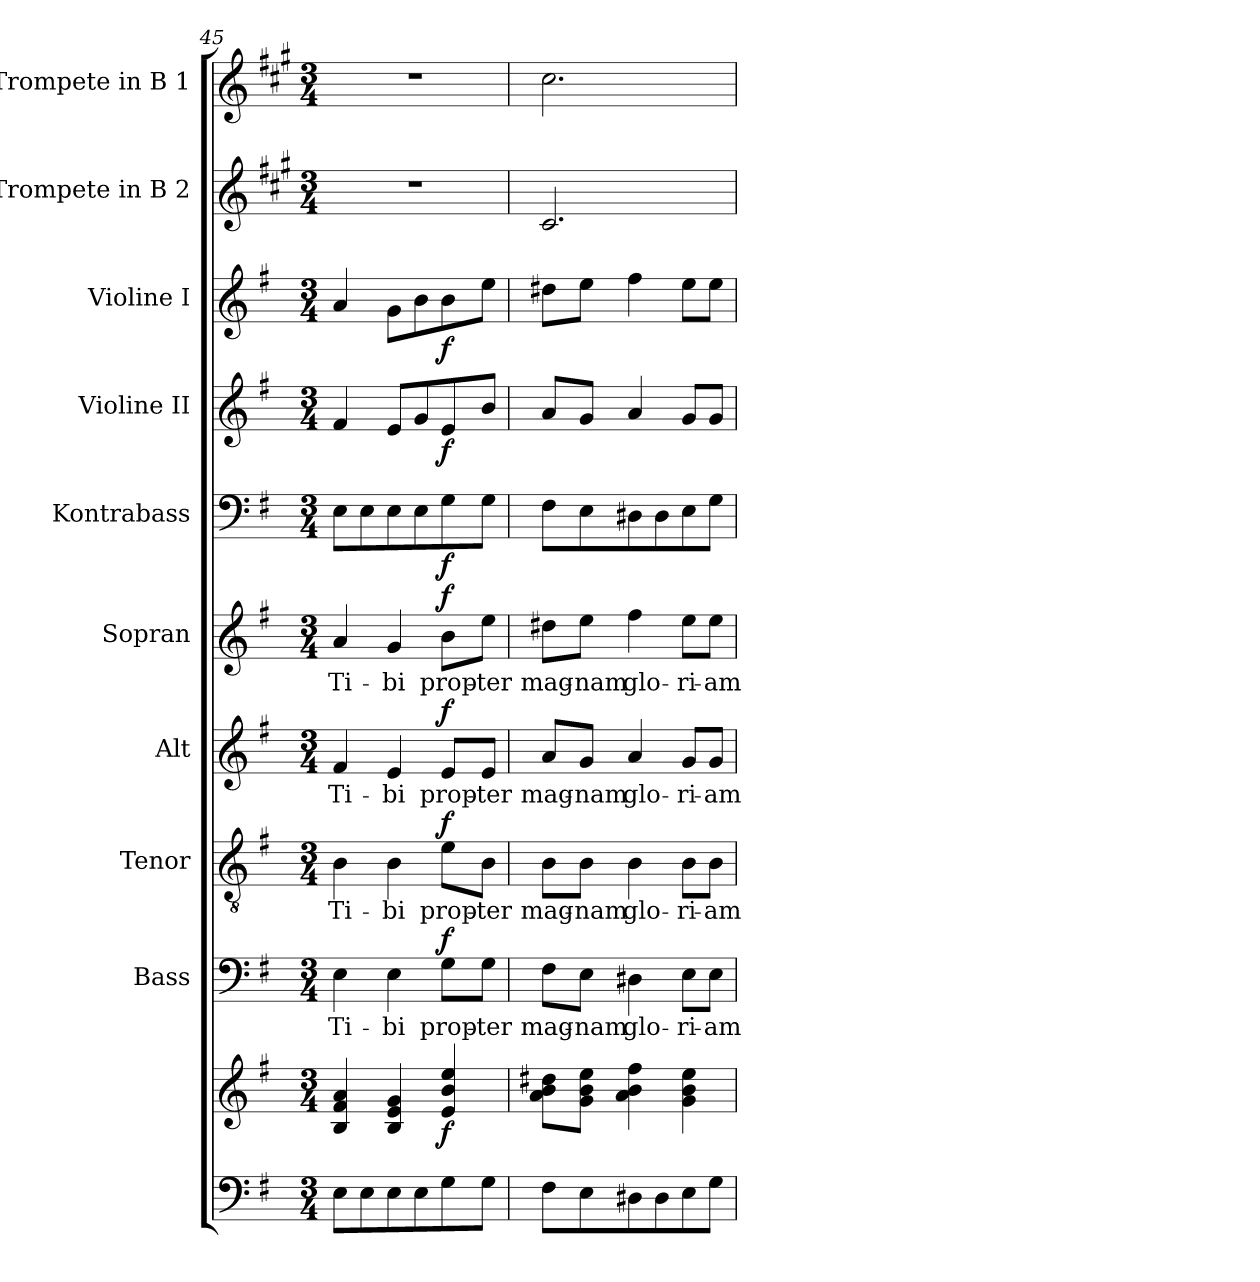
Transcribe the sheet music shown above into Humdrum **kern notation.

**kern	**kern	**dynam	**kern	**text	**dynam	**kern	**text	**dynam	**kern	**text	**dynam	**kern	**text	**dynam	**kern	**dynam	**kern	**dynam	**kern	**dynam	**kern	**kern
*part10	*part10	*part10	*part9	*part9	*part9	*part8	*part8	*part8	*part7	*part7	*part7	*part6	*part6	*part6	*part5	*part5	*part4	*part4	*part3	*part3	*part2	*part1
*staff11	*staff10	*staff10/11	*staff9	*staff9	*staff9	*staff8	*staff8	*staff8	*staff7	*staff7	*staff7	*staff6	*staff6	*staff6	*staff5	*staff5	*staff4	*staff4	*staff3	*staff3	*staff2	*staff1
*	*	*	*I"Bass	*	*	*I"Tenor	*	*	*I"Alt	*	*	*I"Sopran	*	*	*I"Kontrabass	*	*I"Violine II	*	*I"Violine I	*	*I"Trompete in B 2	*I"Trompete in B 1
*	*	*	*I'B.	*	*	*I'T.	*	*	*I'A.	*	*	*I'S.	*	*	*I'Kb.	*	*I'Vl. II	*	*I'Vl. I	*	*I'Tr. 2	*I'Tr. 1
*clefF4	*clefG2	*	*clefF4	*	*	*clefGv2	*	*	*clefG2	*	*	*clefG2	*	*	*clefF4	*	*clefG2	*	*clefG2	*	*clefG2	*clefG2
*	*	*	*	*	*	*	*	*	*	*	*	*	*	*	*ITrd7c12	*	*	*	*	*	*ITrd1c2	*ITrd1c2
*k[f#]	*k[f#]	*	*k[f#]	*	*	*k[f#]	*	*	*k[f#]	*	*	*k[f#]	*	*	*k[f#]	*	*k[f#]	*	*k[f#]	*	*k[f#]	*k[f#]
*G:	*G:	*	*G:	*	*	*G:	*	*	*G:	*	*	*G:	*	*	*G:	*	*G:	*	*G:	*	*G:	*G:
*M3/4	*M3/4	*	*M3/4	*	*	*M3/4	*	*	*M3/4	*	*	*M3/4	*	*	*M3/4	*	*M3/4	*	*M3/4	*	*M3/4	*M3/4
=45	=45	=45	=45	=45	=45	=45	=45	=45	=45	=45	=45	=45	=45	=45	=45	=45	=45	=45	=45	=45	=45	=45
!	!	!	!	!LO:LY:b	!	!	!LO:LY:b	!	!	!LO:LY:b	!	!	!LO:LY:b	!	!	!	!	!	!	!	!	!
8E\L	4B/ 4f#/ 4a/	.	4E\	Ti-	.	4B\	Ti-	.	4f#/	Ti-	.	4a/	Ti-	.	8EE\L	.	4f#/	.	4a/	.	2.r	2.r
8E\	.	.	.	.	.	.	.	.	.	.	.	.	.	.	8EE\	.	.	.	.	.	.	.
!	!	!	!	!LO:LY:b	!	!	!LO:LY:b	!	!	!LO:LY:b	!	!	!LO:LY:b	!	!	!	!	!	!	!	!	!
8E\	4B/ 4e/ 4g/	.	4E\	-bi	.	4B\	-bi	.	4e/	-bi	.	4g/	-bi	.	8EE\	.	8e/L	.	8g\L	.	.	.
8E\	.	.	.	.	.	.	.	.	.	.	.	.	.	.	8EE\	.	8g/	.	8b\	.	.	.
!	!	!LO:DY:b	!	!LO:LY:b	!LO:DY:a	!	!LO:LY:b	!LO:DY:a	!	!LO:LY:b	!LO:DY:a	!	!LO:LY:b	!LO:DY:a	!	!LO:DY:b	!	!LO:DY:b	!	!LO:DY:b	!	!
8G\	4e/ 4b/ 4ee/	f	8G\L	prop-	f	8e\L	prop-	f	8e/L	prop-	f	8b\L	prop-	f	8GG\	f	8e/	f	8b\	f	.	.
!	!	!	!	!LO:LY:b	!	!	!LO:LY:b	!	!	!LO:LY:b	!	!	!LO:LY:b	!	!	!	!	!	!	!	!	!
8G\J	.	.	8G\J	-ter	.	8B\J	-ter	.	8e/J	-ter	.	8ee\J	-ter	.	8GG\J	.	8b/J	.	8ee\J	.	.	.
=46	=46	=46	=46	=46	=46	=46	=46	=46	=46	=46	=46	=46	=46	=46	=46	=46	=46	=46	=46	=46	=46	=46
!	!	!	!	!LO:LY:b	!	!	!LO:LY:b	!	!	!LO:LY:b	!	!	!LO:LY:b	!	!	!	!	!	!	!	!	!
8F#\L	8a\ 8b\ 8dd#X\L	.	8F#\L	mag-	.	8B\L	mag-	.	8a/L	mag-	.	8dd#X\L	mag-	.	8FF#\L	.	8a/L	.	8dd#X\L	.	2.B/	2.b\
!	!	!	!	!LO:LY:b	!	!	!LO:LY:b	!	!	!LO:LY:b	!	!	!LO:LY:b	!	!	!	!	!	!	!	!	!
8E\	8g\ 8b\ 8ee\J	.	8E\J	-nam	.	8B\J	-nam	.	8g/J	-nam	.	8ee\J	-nam	.	8EE\	.	8g/J	.	8ee\J	.	.	.
!	!	!	!	!LO:LY:b	!	!	!LO:LY:b	!	!	!LO:LY:b	!	!	!LO:LY:b	!	!	!	!	!	!	!	!	!
8D#X\	4a\ 4b\ 4ff#\	.	4D#X\	glo-	.	4B\	glo-	.	4a/	glo-	.	4ff#\	glo-	.	8DD#X\	.	4a/	.	4ff#\	.	.	.
8D#\	.	.	.	.	.	.	.	.	.	.	.	.	.	.	8DD#\	.	.	.	.	.	.	.
!	!	!	!	!LO:LY:b	!	!	!LO:LY:b	!	!	!LO:LY:b	!	!	!LO:LY:b	!	!	!	!	!	!	!	!	!
8E\	4g\ 4b\ 4ee\	.	8E\L	-ri-	.	8B\L	-ri-	.	8g/L	-ri-	.	8ee\L	-ri-	.	8EE\	.	8g/L	.	8ee\L	.	.	.
!	!	!	!	!LO:LY:b	!	!	!LO:LY:b	!	!	!LO:LY:b	!	!	!LO:LY:b	!	!	!	!	!	!	!	!	!
8G\J	.	.	8E\J	-am	.	8B\J	-am	.	8g/J	-am	.	8ee\J	-am	.	8GG\J	.	8g/J	.	8ee\J	.	.	.
=	=	=	=	=	=	=	=	=	=	=	=	=	=	=	=	=	=	=	=	=	=	=
*-	*-	*-	*-	*-	*-	*-	*-	*-	*-	*-	*-	*-	*-	*-	*-	*-	*-	*-	*-	*-	*-	*-
